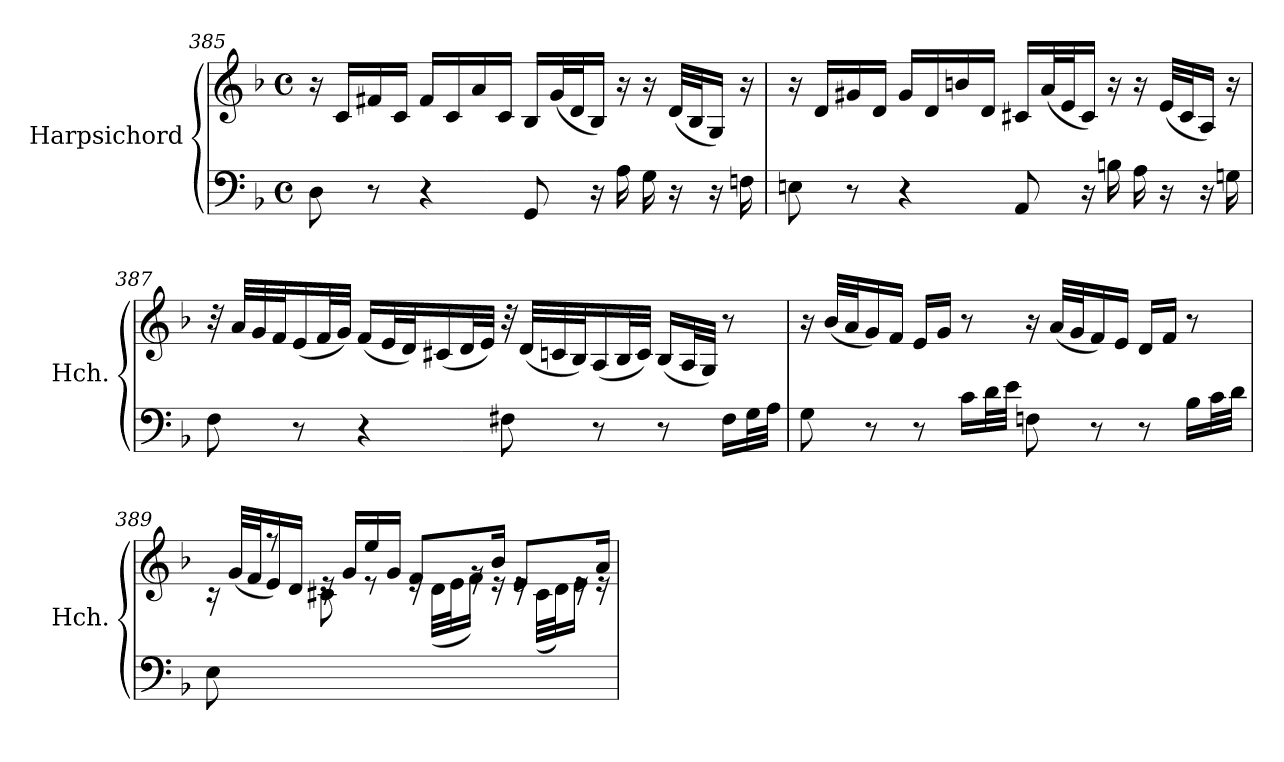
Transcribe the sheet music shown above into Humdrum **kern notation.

**kern	**kern
*part1	*part1
*staff2	*staff1
*I"Harpsichord	*
*I'Hch.	*
*clefF4	*clefG2
*k[b-]	*k[b-]
*M4/4	*M4/4
*met(c)	*met(c)
=385	=385
(<8D\	16r
.	16c/LL
8r	16f#X/
.	16c/JJ
4r	16f#/LL
.	16c/
.	16a/
.	16c/JJ
8GG/	16B-/LL
.	(<32g/L
.	32d/J
16r	16B-/JJ)
16A\	16r
16G\	16r
16r	(<32d/LLL
.	32B-/J
16r	16G/JJ)
16Fn\	16r
=386	=386
(<8En\	16r
.	16d/LL
8r	16g#X/)
.	16d/JJ
4r	16g#/LL
.	16d/
.	16bn/
.	16d/JJ
8AA/	16c#X/LL
.	(<32a/L
.	32e/J
16r	16c#/JJ)
16Bn\	16r
16A\	16r
16r	(<32e/LLL
.	32c#/J
16r	16A/JJ)
16Gn\	16r
!!LO:LB:g=z
=387	=387
8F\	32r
.	32a/LLL
.	32g/
.	32f/J)
8r	(<16e/
.	32f/L
.	32g/JJJ)
4r	(<16f/LL
.	32e/L
.	32d/J)
.	(<16c#X/
.	32d/L
.	32e/JJJ)
8F#X\	32r
.	(<32d/LLL
.	32cn/
.	32B-/J)
8r	(<16A/
.	32B-/L
.	32c/JJJ)
8r	(<16B-/LL
.	32A/L
.	32G/JJJ)
16F#\LL	8r
32G\L	.
32A\JJJ	.
=388	=388
8G\	16r
.	(<32b-/LLL
.	32a/J
8r	16g/)
.	16f/JJ
8r	16e/LL
.	16g/JJ
16c\LL	8r
32d\L	.
32e\JJJ	.
8Fn\	16r
.	(<32a/LLL
.	32g/J
8r	16f/)
.	16e/JJ
8r	16d/LL
.	16f/JJ
16B-\LL	8r
32c\L	.
32d\JJJ	.
!!LO:LB:g=z
=389	=389
*^	*^
8E\	1ryy	16rc	8ryy
.	.	(<32g/LLL	.
.	.	32f/J	.
2..ryy	.	16e/)	8rff
.	.	16d/JJ	.
.	.	16re	8c#X\
.	.	16g/LL	.
.	.	16ee/	8re
.	.	16g/JJ	.
.	.	8f/L	16re
.	.	.	(<32d\LLL
.	.	.	32e\J
.	.	16rg	16f\JJ)
.	.	16b-/Jk	16re
.	.	8e/L	16re
.	.	.	(<32c#\LLL
.	.	.	32d\J)
.	.	16re	16e\JJ
.	.	16a/Jk	16re
*v	*v	*	*
*	*v	*v
=	=
*-	*-
